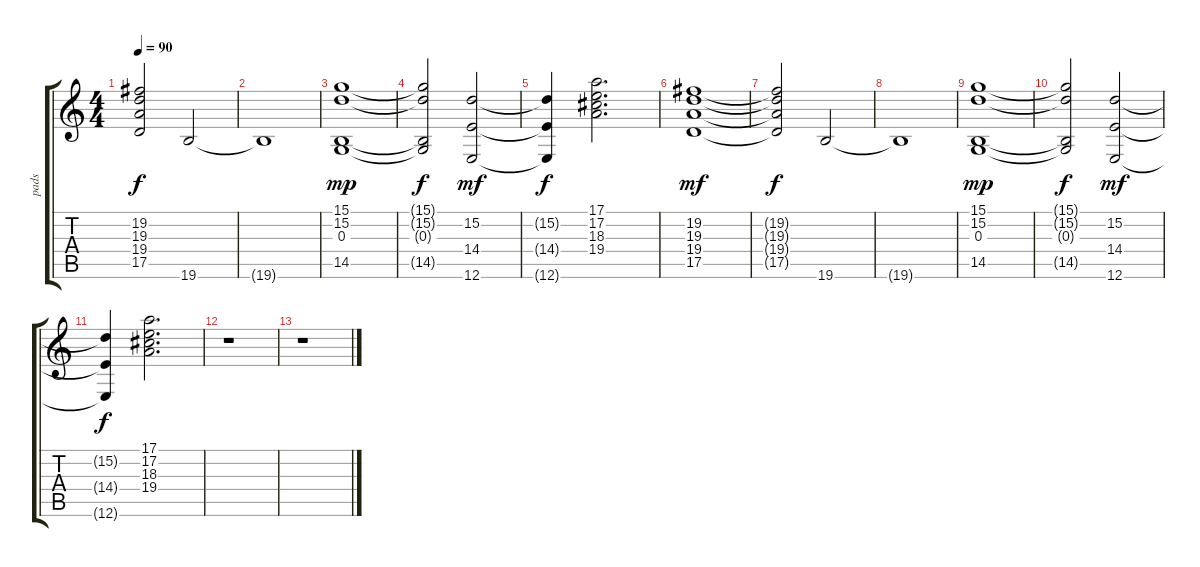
\track ("pads" "pads") {instrument stringensemble1}
\staff {score tabs}
\tuning (E4 B3 G3 D3 A2 E2) {hide}
\ts (4 4)
\tempo 90
\clef g2
\ks c
(19.2{t} 19.3{t} 19.4{t} 17.5{t}).2{dy f} 19.6.2 |
19.6{t}.1 |
(15.1 15.2 0.3 14.5).1{dy mp} |
(15.1{t} 15.2{t} 0.3{t} 14.5{t}).2{dy f} (15.2 14.4 12.6).2{dy mf} |
(15.2{t} 14.4{t} 12.6{t}).4{dy f} (17.1 17.2 18.3 19.4).2{d} |
(19.2 19.3 19.4 17.5).1{dy mf} |
(19.2{t} 19.3{t} 19.4{t} 17.5{t}).2{dy f} 19.6.2 |
19.6{t}.1 |
(15.1 15.2 0.3 14.5).1{dy mp} |
(15.1{t} 15.2{t} 0.3{t} 14.5{t}).2{dy f} (15.2 14.4 12.6).2{dy mf} |
(15.2{t} 14.4{t} 12.6{t}).4{dy f} (17.1 17.2 18.3 19.4).2{d} |
r.1 |
r.1
